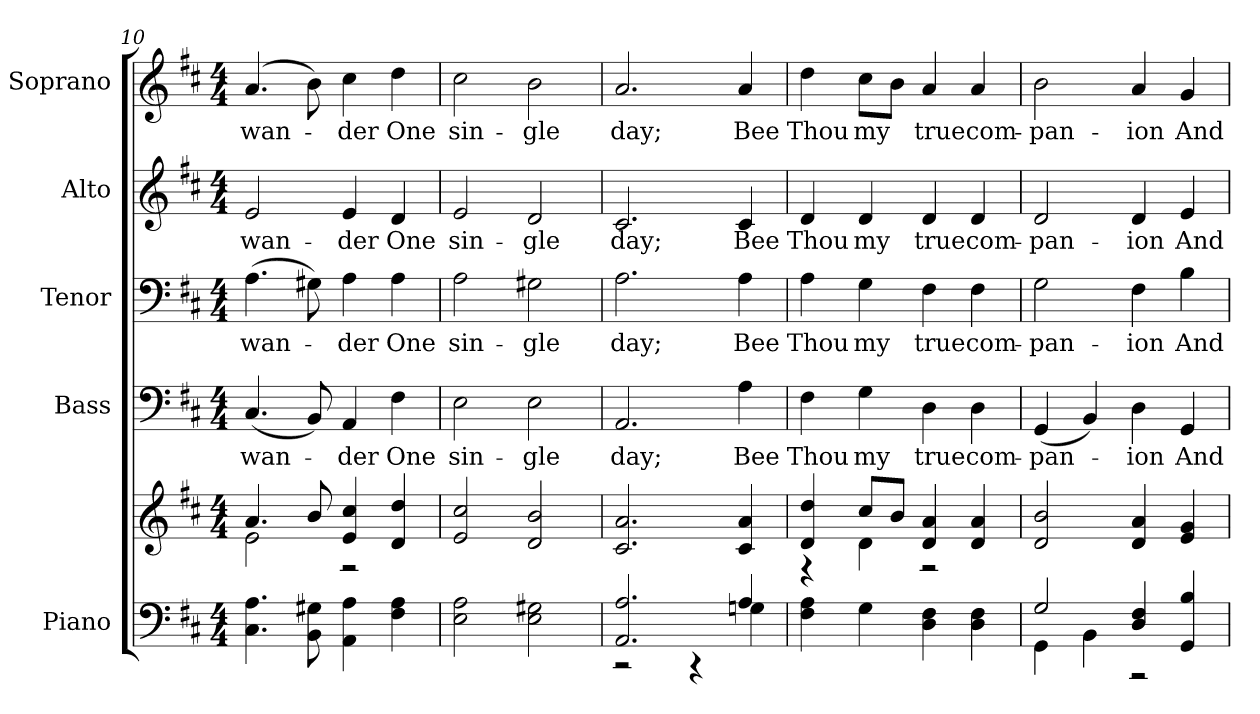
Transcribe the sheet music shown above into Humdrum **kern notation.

**kern	**kern	**kern	**text	**kern	**text	**kern	**text	**kern	**text
*part5	*part5	*part4	*part4	*part3	*part3	*part2	*part2	*part1	*part1
*staff6	*staff5	*staff4	*staff4	*staff3	*staff3	*staff2	*staff2	*staff1	*staff1
*I"Piano	*	*I"Bass	*	*I"Tenor	*	*I"Alto	*	*I"Soprano	*
*I'Pno.	*	*I'B.	*	*I'T.	*	*I'A.	*	*I'S.	*
*clefF4	*clefG2	*clefF4	*	*clefF4	*	*clefG2	*	*clefG2	*
*k[f#c#]	*k[f#c#]	*k[f#c#]	*	*k[f#c#]	*	*k[f#c#]	*	*k[f#c#]	*
*D:	*D:	*D:	*	*D:	*	*D:	*	*D:	*
*M4/4	*M4/4	*M4/4	*	*M4/4	*	*M4/4	*	*M4/4	*
=10	=10	=10	=10	=10	=10	=10	=10	=10	=10
*	*^	*	*	*	*	*	*	*	*
!	!	!	!	!LO:LY:b:color=#000000	!	!	!	!	!	!
!	!	!	!	!	!	!LO:LY:b:color=#000000	!	!	!	!
!	!	!	!	!	!	!	!	!LO:LY:b:color=#000000	!	!
!	!	!	!	!	!	!	!	!	!	!LO:LY:b:color=#000000
4.C#i\ 4.Ai	4.ai/	2ei\	(4.C#i/	wan-	(4.Ai\	wan-	2ei/	wan-	(4.ai/	wan-
8BBi\ 8G#Xi	8bi/	.	8BBi/)	.	8G#Xi\)	.	.	.	8bi\)	.
!	!	!	!	!LO:LY:b:color=#000000	!	!	!	!	!	!
!	!	!	!	!	!	!LO:LY:b:color=#000000	!	!	!	!
!	!	!	!	!	!	!	!	!LO:LY:b:color=#000000	!	!
!	!	!	!	!	!	!	!	!	!	!LO:LY:b:color=#000000
4AAi\ 4Ai	4ei/ 4cc#i	2r	4AAi/	-der	4Ai\	-der	4ei/	-der	4cc#i\	-der
!	!	!	!	!LO:LY:b:color=#000000	!	!	!	!	!	!
!	!	!	!	!	!	!LO:LY:b:color=#000000	!	!	!	!
!	!	!	!	!	!	!	!	!LO:LY:b:color=#000000	!	!
!	!	!	!	!	!	!	!	!	!	!LO:LY:b:color=#000000
4F#i\ 4Ai	4di/ 4ddi	.	4F#i\	One	4Ai\	One	4di/	One	4ddi\	One
*	*v	*v	*	*	*	*	*	*	*	*
=11	=11	=11	=11	=11	=11	=11	=11	=11	=11
!	!	!	!LO:LY:b:color=#000000	!	!	!	!	!	!
!	!	!	!	!	!LO:LY:b:color=#000000	!	!	!	!
!	!	!	!	!	!	!	!LO:LY:b:color=#000000	!	!
!	!	!	!	!	!	!	!	!	!LO:LY:b:color=#000000
2Ei\ 2Ai	2ei/ 2cc#i	2Ei\	sin-	2Ai\	sin-	2ei/	sin-	2cc#i\	sin-
!	!	!	!LO:LY:b:color=#000000	!	!	!	!	!	!
!	!	!	!	!	!LO:LY:b:color=#000000	!	!	!	!
!	!	!	!	!	!	!	!LO:LY:b:color=#000000	!	!
!	!	!	!	!	!	!	!	!	!LO:LY:b:color=#000000
2Ei\ 2G#Xi	2di/ 2bi	2Ei\	-gle	2G#Xi\	-gle	2di/	-gle	2bi\	-gle
!!LO:PB:g=z
=12	=12	=12	=12	=12	=12	=12	=12	=12	=12
*^	*	*	*	*	*	*	*	*	*
!	!	!	!	!LO:LY:b:color=#000000	!	!	!	!	!	!
!	!	!	!	!	!	!LO:LY:b:color=#000000	!	!	!	!
!	!	!	!	!	!	!	!	!LO:LY:b:color=#000000	!	!
!	!	!	!	!	!	!	!	!	!	!LO:LY:b:color=#000000
2.AAi/ 2.Ai	2r	2.c#i/ 2.ai	2.AAi/	day;	2.Ai\	day;	2.c#i/	day;	2.ai/	day;
.	4r	.	.	.	.	.	.	.	.	.
!	!	!	!	!LO:LY:b:color=#000000	!	!	!	!	!	!
!	!	!	!	!	!	!LO:LY:b:color=#000000	!	!	!	!
!	!	!	!	!	!	!	!	!LO:LY:b:color=#000000	!	!
!	!	!	!	!	!	!	!	!	!	!LO:LY:b:color=#000000
4Ai/	4Gni\	4c#i/ 4ai	4Ai\	Bee	4Ai\	Bee	4c#i/	Bee	4ai/	Bee
*v	*v	*	*	*	*	*	*	*	*	*
=13	=13	=13	=13	=13	=13	=13	=13	=13	=13
*	*^	*	*	*	*	*	*	*	*
*^	*	*	*	*	*	*	*	*	*	*
!	!	!	!	!	!LO:LY:b:color=#000000	!	!	!	!	!	!
*v	*v	*	*	*	*	*	*	*	*	*	*
*^	*	*	*	*	*	*	*	*	*	*
!	!	!	!	!	!	!	!LO:LY:b:color=#000000	!	!	!	!
*v	*v	*	*	*	*	*	*	*	*	*	*
*^	*	*	*	*	*	*	*	*	*	*
!	!	!	!	!	!	!	!	!	!LO:LY:b:color=#000000	!	!
*v	*v	*	*	*	*	*	*	*	*	*	*
*^	*	*	*	*	*	*	*	*	*	*
!	!	!	!	!	!	!	!	!	!	!	!LO:LY:b:color=#000000
*v	*v	*	*	*	*	*	*	*	*	*	*
4F#i\ 4Ai	4di/ 4ddi	4r	4F#i\	Thou	4Ai\	Thou	4di/	Thou	4ddi\	Thou
!	!	!	!	!LO:LY:b:color=#000000	!	!	!	!	!	!
!	!	!	!	!	!	!LO:LY:b:color=#000000	!	!	!	!
!	!	!	!	!	!	!	!	!LO:LY:b:color=#000000	!	!
!	!	!	!	!	!	!	!	!	!	!LO:LY:b:color=#000000
4Gi\	8cc#i/L	4di\	4Gi\	my	4Gi\	my	4di/	my	8cc#i\L	my
.	8bi/J	.	.	.	.	.	.	.	8bi\J	.
!	!	!	!	!LO:LY:b:color=#000000	!	!	!	!	!	!
!	!	!	!	!	!	!LO:LY:b:color=#000000	!	!	!	!
!	!	!	!	!	!	!	!	!LO:LY:b:color=#000000	!	!
!	!	!	!	!	!	!	!	!	!	!LO:LY:b:color=#000000
4Di\ 4F#i	4di/ 4ai	2r	4Di\	true	4F#i\	true	4di/	true	4ai/	true
!	!	!	!	!LO:LY:b:color=#000000	!	!	!	!	!	!
!	!	!	!	!	!	!LO:LY:b:color=#000000	!	!	!	!
!	!	!	!	!	!	!	!	!LO:LY:b:color=#000000	!	!
!	!	!	!	!	!	!	!	!	!	!LO:LY:b:color=#000000
4Di\ 4F#i	4di/ 4ai	.	4Di\	com-	4F#i\	com-	4di/	com-	4ai/	com-
*	*v	*v	*	*	*	*	*	*	*	*
=14	=14	=14	=14	=14	=14	=14	=14	=14	=14
*^	*	*	*	*	*	*	*	*	*
!	!	!	!	!LO:LY:b:color=#000000	!	!	!	!	!	!
!	!	!	!	!	!	!LO:LY:b:color=#000000	!	!	!	!
!	!	!	!	!	!	!	!	!LO:LY:b:color=#000000	!	!
!	!	!	!	!	!	!	!	!	!	!LO:LY:b:color=#000000
2Gi/	4GGi\	2di/ 2bi	(4GGi/	-pan-	2Gi\	-pan-	2di/	-pan-	2bi\	-pan-
.	4BBi\	.	4BBi/)	.	.	.	.	.	.	.
!	!	!	!	!LO:LY:b:color=#000000	!	!	!	!	!	!
!	!	!	!	!	!	!LO:LY:b:color=#000000	!	!	!	!
!	!	!	!	!	!	!	!	!LO:LY:b:color=#000000	!	!
!	!	!	!	!	!	!	!	!	!	!LO:LY:b:color=#000000
4Di/ 4F#i	2r	4di/ 4ai	4Di\	-ion	4F#i\	-ion	4di/	-ion	4ai/	-ion
!	!	!	!	!LO:LY:b:color=#000000	!	!	!	!	!	!
!	!	!	!	!	!	!LO:LY:b:color=#000000	!	!	!	!
!	!	!	!	!	!	!	!	!LO:LY:b:color=#000000	!	!
!	!	!	!	!	!	!	!	!	!	!LO:LY:b:color=#000000
4GGi/ 4Bi	.	4ei/ 4gi	4GGi/	And	4Bi\	And	4ei/	And	4gi/	And
*v	*v	*	*	*	*	*	*	*	*	*
=	=	=	=	=	=	=	=	=	=
*-	*-	*-	*-	*-	*-	*-	*-	*-	*-
